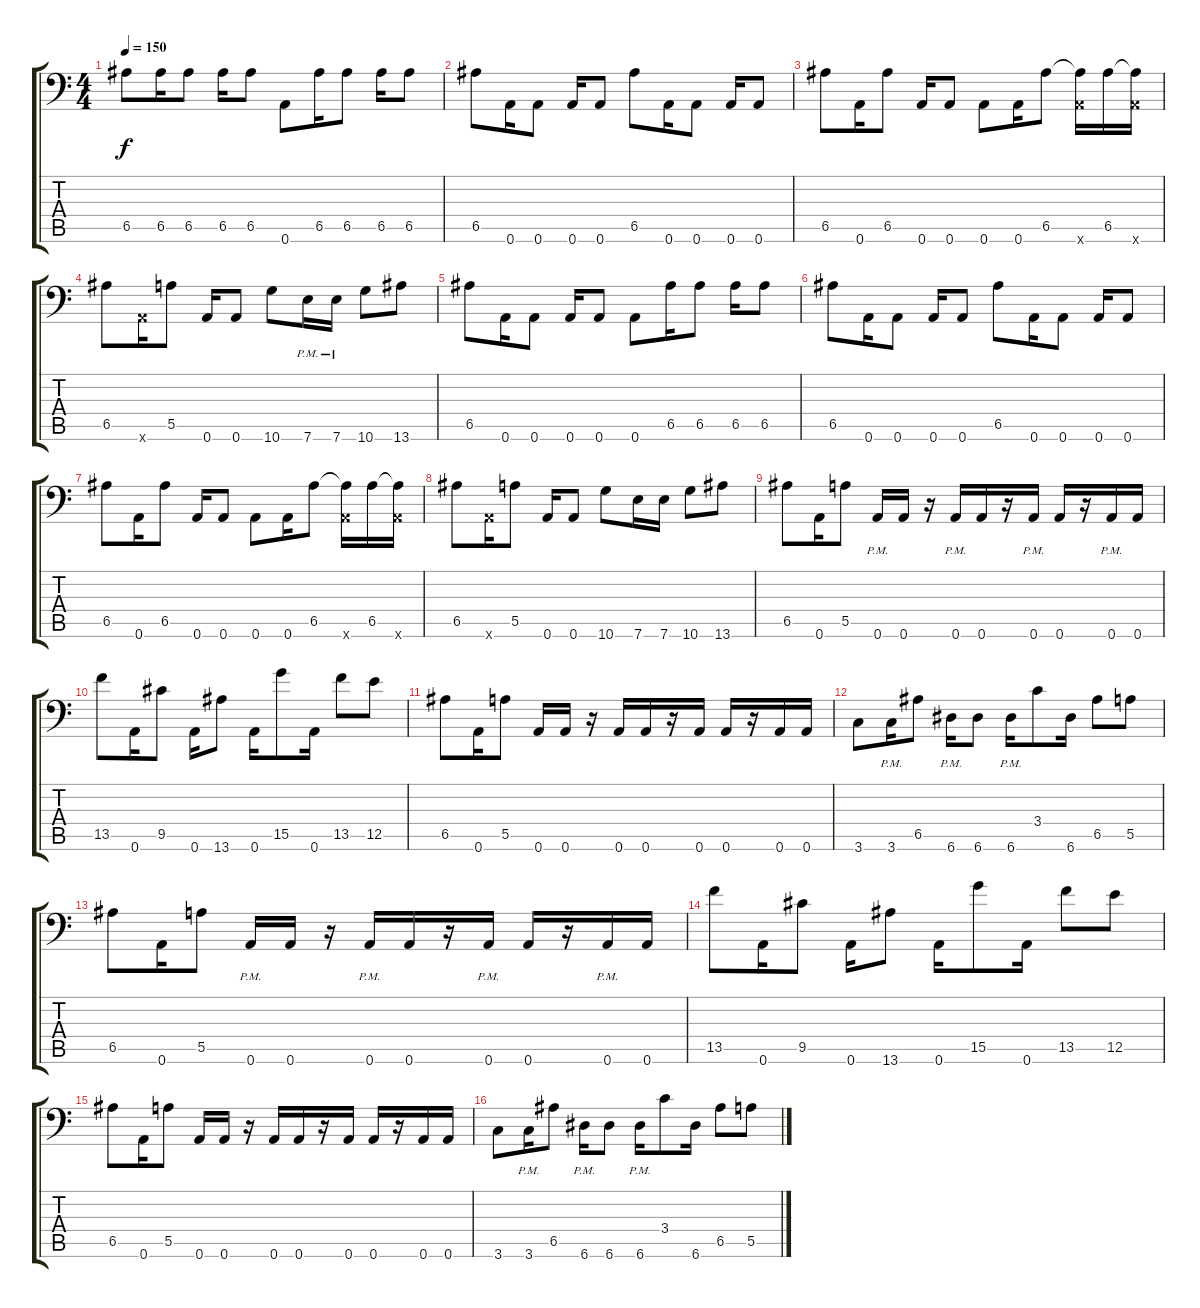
\track "" {instrument distortionguitar}
\staff {score tabs}
\tuning (B3 Gb3 D3 A2 E2 A1) {hide}
\ts (4 4)
\tempo 150
\clef f4
\ks c
6.5.8{dy f} 6.5.16 6.5.8 6.5.16 6.5.8 0.6.8 6.5.16 6.5.8 6.5.16 6.5.8 |
6.5.8 0.6.16 0.6.8 0.6.16 0.6.8 6.5.8 0.6.16 0.6.8 0.6.16 0.6.8 |
6.5.8 0.6.16 6.5.8 0.6.16 0.6.8 0.6.8 0.6.16 6.5.8 (6.5{t} 0.6{x}).16 6.5.16 (6.5{t} 0.6{x}).16 |
6.5.8 0.6{x}.16 5.5.8 0.6.16 0.6.8 10.6.8 7.6{pm}.16 7.6{pm}.16 10.6.8 13.6.8 |
6.5.8 0.6.16 0.6.8 0.6.16 0.6.8 0.6.8 6.5.16 6.5.8 6.5.16 6.5.8 |
6.5.8 0.6.16 0.6.8 0.6.16 0.6.8 6.5.8 0.6.16 0.6.8 0.6.16 0.6.8 |
6.5.8 0.6.16 6.5.8 0.6.16 0.6.8 0.6.8 0.6.16 6.5.8 (6.5{t} 0.6{x}).16 6.5.16 (6.5{t} 0.6{x}).16 |
6.5.8 0.6{x}.16 5.5.8 0.6.16 0.6.8 10.6.8 7.6.16 7.6.16 10.6.8 13.6.8 |
6.5.8 0.6.16 5.5.8 0.6{pm}.16 0.6.16 r.16 0.6{pm}.16 0.6.16 r.16 0.6{pm}.16 0.6.16 r.16 0.6{pm}.16 0.6.16 |
13.5.8 0.6.16 9.5.8 0.6.16 13.6.8 0.6.16 15.5.8 0.6.16 13.5.8 12.5.8 |
6.5.8 0.6.16 5.5.8 0.6.16 0.6.16 r.16 0.6.16 0.6.16 r.16 0.6.16 0.6.16 r.16 0.6.16 0.6.16 |
3.6.8 3.6{pm}.16 6.5.8 6.6{pm}.16 6.6.8 6.6{pm}.16 3.4.8 6.6.16 6.5.8 5.5.8 |
6.5.8 0.6.16 5.5.8 0.6{pm}.16 0.6.16 r.16 0.6{pm}.16 0.6.16 r.16 0.6{pm}.16 0.6.16 r.16 0.6{pm}.16 0.6.16 |
13.5.8 0.6.16 9.5.8 0.6.16 13.6.8 0.6.16 15.5.8 0.6.16 13.5.8 12.5.8 |
6.5.8 0.6.16 5.5.8 0.6.16 0.6.16 r.16 0.6.16 0.6.16 r.16 0.6.16 0.6.16 r.16 0.6.16 0.6.16 |
3.6.8 3.6{pm}.16 6.5.8 6.6{pm}.16 6.6.8 6.6{pm}.16 3.4.8 6.6.16 6.5.8 5.5.8
